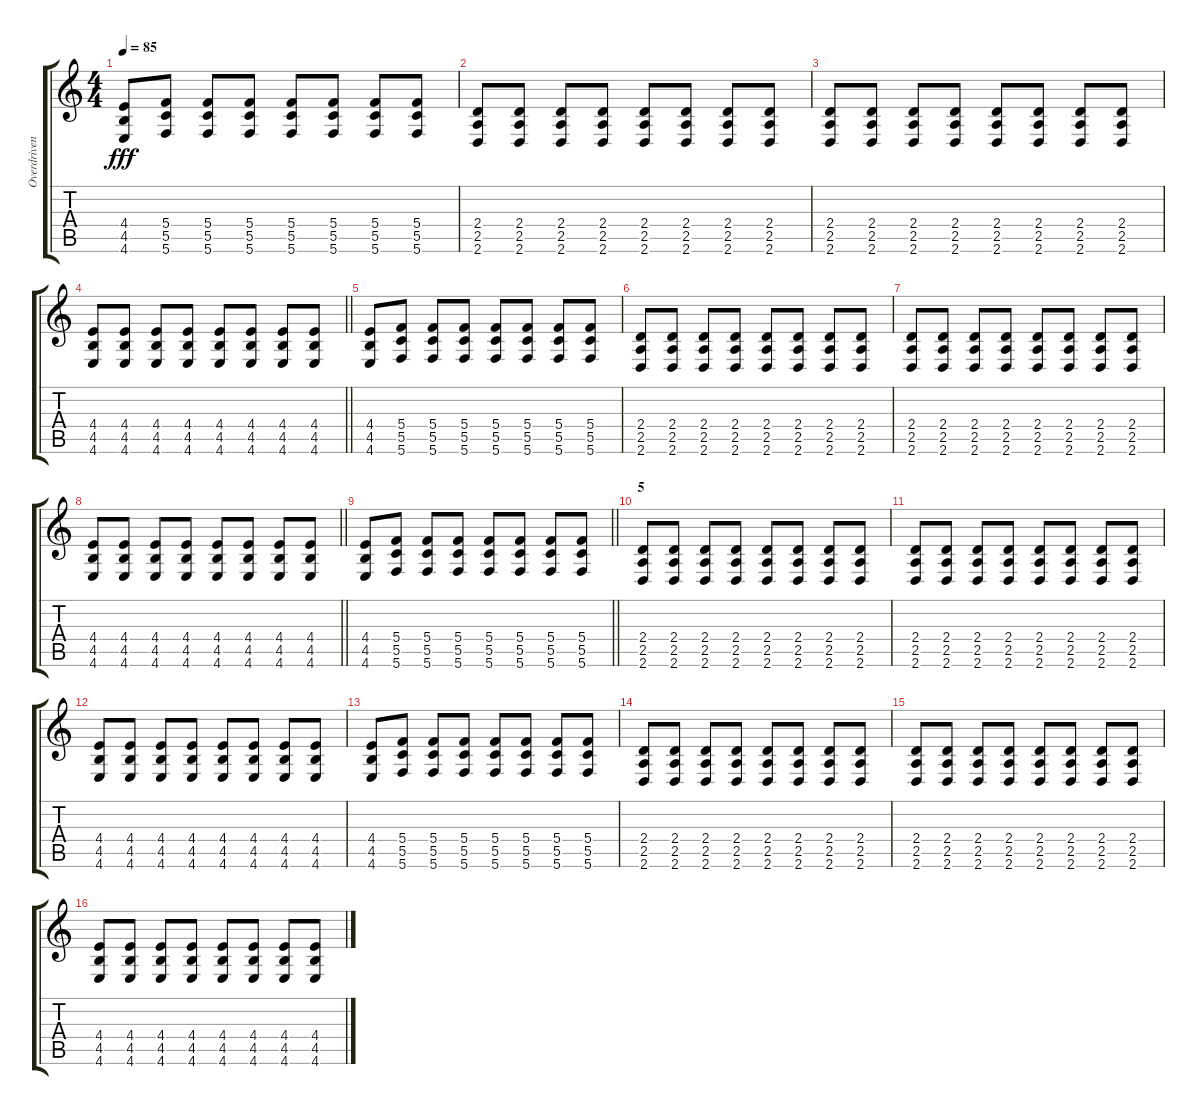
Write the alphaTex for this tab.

\track ("Overdriven Guitar" "Overdriven") {instrument overdrivenguitar}
\staff {score tabs}
\tuning (D4 A3 F3 C3 G2 C2) {hide}
\ts (4 4)
\tempo 85
\clef g2
\ks c
(4.4 4.5 4.6).8{dy fff} (5.4 5.5 5.6).8 (5.4 5.5 5.6).8 (5.4 5.5 5.6).8 (5.4 5.5 5.6).8 (5.4 5.5 5.6).8 (5.4 5.5 5.6).8 (5.4 5.5 5.6).8 |
(2.4 2.5 2.6).8 (2.4 2.5 2.6).8 (2.4 2.5 2.6).8 (2.4 2.5 2.6).8 (2.4 2.5 2.6).8 (2.4 2.5 2.6).8 (2.4 2.5 2.6).8 (2.4 2.5 2.6).8 |
(2.4 2.5 2.6).8 (2.4 2.5 2.6).8 (2.4 2.5 2.6).8 (2.4 2.5 2.6).8 (2.4 2.5 2.6).8 (2.4 2.5 2.6).8 (2.4 2.5 2.6).8 (2.4 2.5 2.6).8 |
\barLineRight lightlight
(4.4 4.5 4.6).8 (4.4 4.5 4.6).8 (4.4 4.5 4.6).8 (4.4 4.5 4.6).8 (4.4 4.5 4.6).8 (4.4 4.5 4.6).8 (4.4 4.5 4.6).8 (4.4 4.5 4.6).8 |
(4.4 4.5 4.6).8 (5.4 5.5 5.6).8 (5.4 5.5 5.6).8 (5.4 5.5 5.6).8 (5.4 5.5 5.6).8 (5.4 5.5 5.6).8 (5.4 5.5 5.6).8 (5.4 5.5 5.6).8 |
(2.4 2.5 2.6).8 (2.4 2.5 2.6).8 (2.4 2.5 2.6).8 (2.4 2.5 2.6).8 (2.4 2.5 2.6).8 (2.4 2.5 2.6).8 (2.4 2.5 2.6).8 (2.4 2.5 2.6).8 |
(2.4 2.5 2.6).8 (2.4 2.5 2.6).8 (2.4 2.5 2.6).8 (2.4 2.5 2.6).8 (2.4 2.5 2.6).8 (2.4 2.5 2.6).8 (2.4 2.5 2.6).8 (2.4 2.5 2.6).8 |
\barLineRight lightlight
(4.4 4.5 4.6).8 (4.4 4.5 4.6).8 (4.4 4.5 4.6).8 (4.4 4.5 4.6).8 (4.4 4.5 4.6).8 (4.4 4.5 4.6).8 (4.4 4.5 4.6).8 (4.4 4.5 4.6).8 |
\barLineRight lightlight
(4.4 4.5 4.6).8 (5.4 5.5 5.6).8 (5.4 5.5 5.6).8 (5.4 5.5 5.6).8 (5.4 5.5 5.6).8 (5.4 5.5 5.6).8 (5.4 5.5 5.6).8 (5.4 5.5 5.6).8 |
\section ("" "5")
(2.4 2.5 2.6).8 (2.4 2.5 2.6).8 (2.4 2.5 2.6).8 (2.4 2.5 2.6).8 (2.4 2.5 2.6).8 (2.4 2.5 2.6).8 (2.4 2.5 2.6).8 (2.4 2.5 2.6).8 |
(2.4 2.5 2.6).8 (2.4 2.5 2.6).8 (2.4 2.5 2.6).8 (2.4 2.5 2.6).8 (2.4 2.5 2.6).8 (2.4 2.5 2.6).8 (2.4 2.5 2.6).8 (2.4 2.5 2.6).8 |
(4.4 4.5 4.6).8 (4.4 4.5 4.6).8 (4.4 4.5 4.6).8 (4.4 4.5 4.6).8 (4.4 4.5 4.6).8 (4.4 4.5 4.6).8 (4.4 4.5 4.6).8 (4.4 4.5 4.6).8 |
(4.4 4.5 4.6).8 (5.4 5.5 5.6).8 (5.4 5.5 5.6).8 (5.4 5.5 5.6).8 (5.4 5.5 5.6).8 (5.4 5.5 5.6).8 (5.4 5.5 5.6).8 (5.4 5.5 5.6).8 |
(2.4 2.5 2.6).8 (2.4 2.5 2.6).8 (2.4 2.5 2.6).8 (2.4 2.5 2.6).8 (2.4 2.5 2.6).8 (2.4 2.5 2.6).8 (2.4 2.5 2.6).8 (2.4 2.5 2.6).8 |
(2.4 2.5 2.6).8 (2.4 2.5 2.6).8 (2.4 2.5 2.6).8 (2.4 2.5 2.6).8 (2.4 2.5 2.6).8 (2.4 2.5 2.6).8 (2.4 2.5 2.6).8 (2.4 2.5 2.6).8 |
(4.4 4.5 4.6).8 (4.4 4.5 4.6).8 (4.4 4.5 4.6).8 (4.4 4.5 4.6).8 (4.4 4.5 4.6).8 (4.4 4.5 4.6).8 (4.4 4.5 4.6).8 (4.4 4.5 4.6).8
